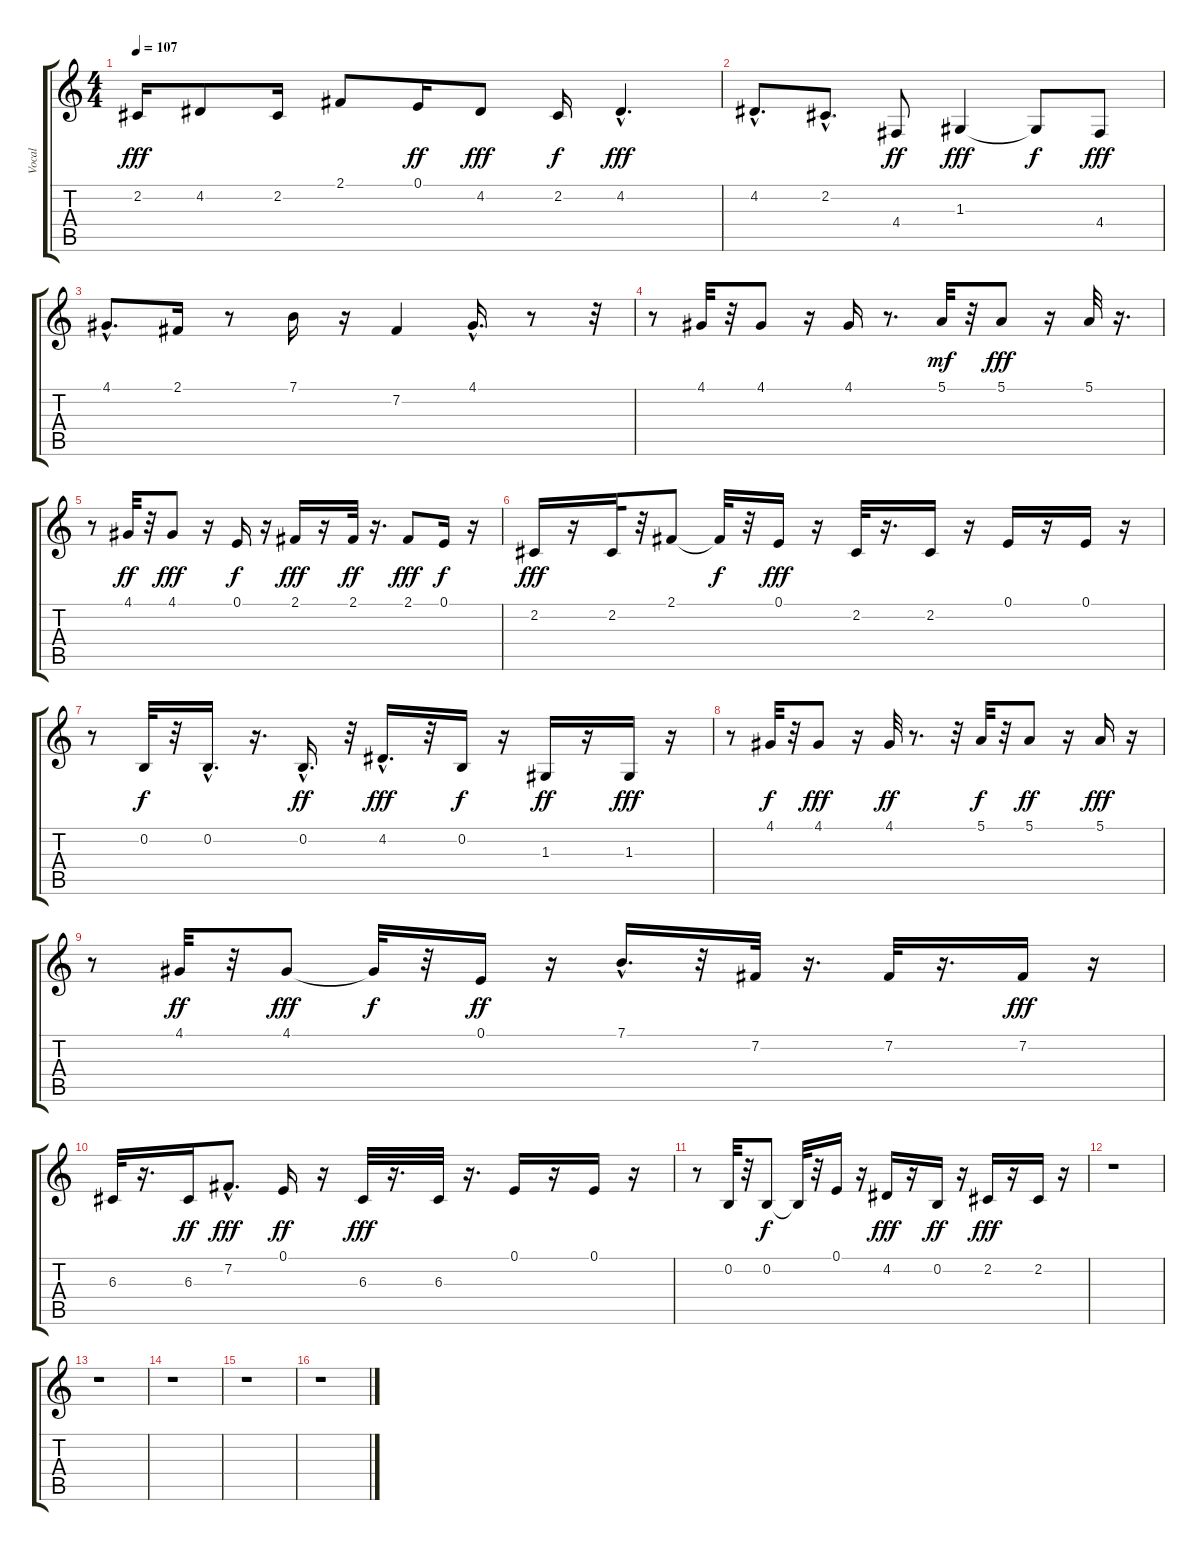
\track ("Vocal" "Vocal") {instrument altosax}
\staff {score tabs}
\tuning (E4 B3 G3 D3 A2 E2) {hide}
\ts (4 4)
\tempo 107
\clef g2
\ks c
2.2.16{dy fff} 4.2.8 2.2.16 2.1.8 0.1.16{dy ff} 4.2.8{dy fff} 2.2.16{dy f} 4.2{hac}.4{d dy fff} |
4.2{hac}.8{d} 2.2{hac}.8{d} 4.4.8{dy ff} 1.3.4{dy fff} 1.3{t}.8{dy f} 4.4.8{dy fff} |
4.1{hac}.8{d} 2.1.16 r.8 7.1.16 r.16 7.2.4 4.1{hac}.16{d} r.8 r.32 |
r.8 4.1.32 r.32 4.1.8 r.16 4.1.16 r.8{d} 5.1.32{dy mf} r.32 5.1.8{dy fff} r.16 5.1.32 r.16{d} |
r.8 4.1.32{dy ff} r.32 4.1.8{dy fff} r.16 0.1.16{dy f} r.16 2.1.16{dy fff} r.16 2.1.32{dy ff} r.16{d} 2.1.8{dy fff} 0.1.16{dy f} r.16 |
2.2.16{dy fff} r.16 2.2.32 r.32 2.1.8 2.1{t}.32{dy f} r.32 0.1.16{dy fff} r.16 2.2.32 r.16{d} 2.2.16 r.16 0.1.16 r.16 0.1.16 r.16 |
r.8 0.2.32{dy f} r.32 0.2{hac}.16{d} r.16{d} 0.2{hac}.16{d dy ff} r.32 4.2{hac}.16{d dy fff} r.32 0.2.16{dy f} r.16 1.3.16{dy ff} r.16 1.3.16{dy fff} r.16 |
r.8 4.1.32{dy f} r.32 4.1.8{dy fff} r.16 4.1.32{dy ff} r.8{d} r.32 5.1.32{dy f} r.32 5.1.8{dy ff} r.16 5.1.16{dy fff} r.16 |
r.8 4.1.32{dy ff} r.32 4.1.8{dy fff} 4.1{t}.32{dy f} r.32 0.1.16{dy ff} r.16 7.1{hac}.16{d} r.32 7.2.32 r.16{d} 7.2.32 r.16{d} 7.2.16{dy fff} r.16 |
6.3.32 r.16{d} 6.3.16{dy ff} 7.2{hac}.8{d dy fff} 0.1.16{dy ff} r.16 6.3.32{dy fff} r.16{d} 6.3.32 r.16{d} 0.1.16 r.16 0.1.16 r.16 |
r.8 0.2.32 r.32 0.2.8{dy f} 0.2{t}.32 r.32 0.1.16 r.16 4.2.16{dy fff} r.16 0.2.16{dy ff} r.16 2.2.16{dy fff} r.16 2.2.16 r.16 |
r.1 |
r.1 |
r.1 |
r.1 |
r.1
